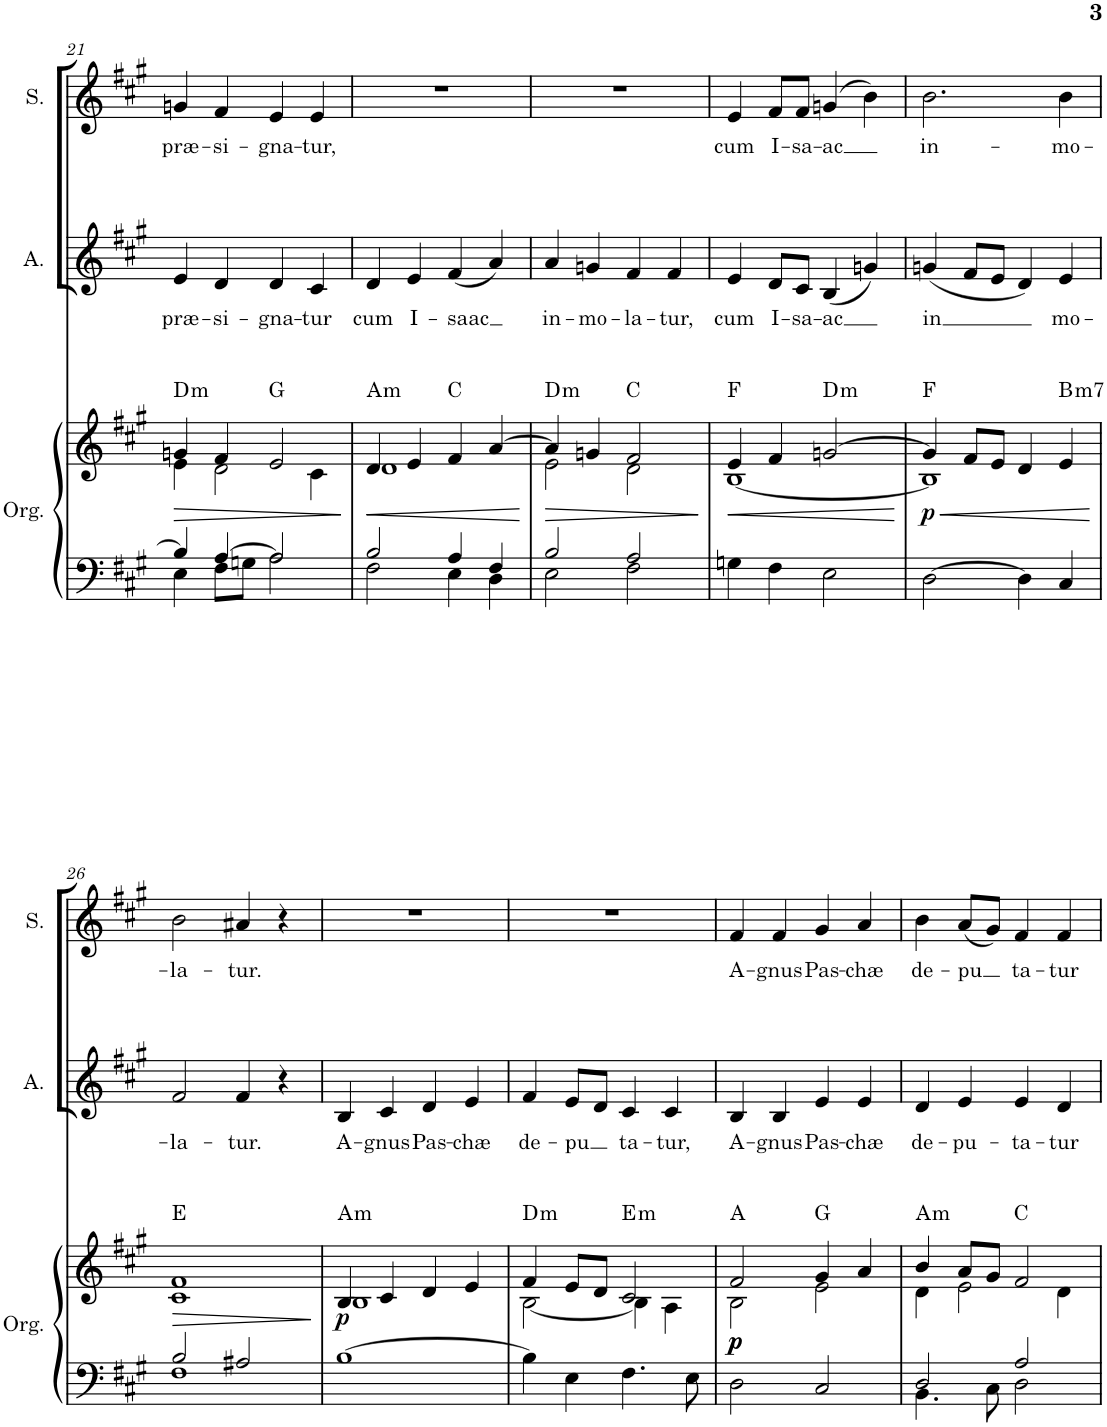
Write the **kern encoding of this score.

**kern	**kern	**dynam	**harte	**kern	**text	**kern	**text
*part3	*part3	*part3	*part3	*part2	*part2	*part1	*part1
*staff4	*staff3	*staff3/4	*	*staff2	*staff2	*staff1	*staff1
*I"Órgano	*	*	*	*I"Alto	*	*I"Soprano	*
*	*	*	*	*I'A.	*	*I'S.	*
!!LO:PB:g=z
*clefF4	*clefG2	*	*	*clefG2	*	*clefG2	*
*k[f#c#g#]	*k[f#c#g#]	*	*	*k[f#c#g#]	*	*k[f#c#g#]	*
*M4/4	*M4/4	*	*	*M4/4	*	*M4/4	*
=21	=21	=21	=21	=21	=21	=21	=21
*^	*	*	*	*	*	*	*
!	!	!	!LO:HP:b	!LO:H:kt=m	!	!LO:LY:b	!	!LO:LY:b
*	*	*^	*	*	*	*	*	*
4B/]	4E\	4gn/	4e\	>	D:min	4e/	præ-	4gn/	præ-
!	!	!	!	!	!	!	!LO:LY:b	!	!LO:LY:b
[4A/	8F#\L	4f#/	2d\	.	.	4d/	-si-	4f#/	-si-
.	8Gn\J	.	.	.	.	.	.	.	.
!	!	!	!	!	!	!	!LO:LY:b	!	!LO:LY:b
2A/]	2A\	2e/	.	.	G:maj	4d/	-gna-	4e/	-gna-
!	!	!	!	!	!	!	!LO:LY:b	!	!LO:LY:b
.	.	.	4c#\	.	.	4c#/	-tur	4e/	-tur,
*v	*v	*	*	*	*	*	*	*	*
*	*v	*v	*	*	*	*	*	*
.	.	]	.	.	.	.	.
=22	=22	=22	=22	=22	=22	=22	=22
*^	*	*	*	*	*	*	*
!	!	!	!LO:HP:b	!LO:H:kt=m	!	!LO:LY:b	!	!
*	*	*^	*	*	*	*	*	*
2B/	2F#\	4d/	1d	<	A:min	4d/	cum	1r	.
!	!	!	!	!	!	!	!LO:LY:b	!	!
.	.	4e/	.	.	.	4e/	I-	.	.
!	!	!	!	!	!	!	!LO:LY:b	!	!
4A/	4E\	4f#/	.	.	C:maj	(4f#/	-saac	.	.
4F#/	4D\	[4a/	.	.	.	4a/)	.	.	.
*v	*v	*	*	*	*	*	*	*	*
*	*v	*v	*	*	*	*	*	*
.	.	[	.	.	.	.	.
=23	=23	=23	=23	=23	=23	=23	=23
*^	*	*	*	*	*	*	*
!	!	!	!LO:HP:b	!LO:H:kt=m	!	!LO:LY:b	!	!
*	*	*^	*	*	*	*	*	*
2B/	2E\	4a/]	2e\	>	D:min	4a/	in-	1r	.
!	!	!	!	!	!	!	!LO:LY:b	!	!
.	.	4gn/	.	.	.	4gn/	-mo-	.	.
!	!	!	!	!	!	!	!LO:LY:b	!	!
2A/	2F#\	2f#/	2d\	.	C:maj	4f#/	-la-	.	.
!	!	!	!	!	!	!	!LO:LY:b	!	!
.	.	.	.	.	.	4f#/	-tur,	.	.
*v	*v	*	*	*	*	*	*	*	*
*	*v	*v	*	*	*	*	*	*
.	.	]	.	.	.	.	.
=24	=24	=24	=24	=24	=24	=24	=24
!	!	!LO:HP:b	!	!	!LO:LY:b	!	!LO:LY:b
*	*^	*	*	*	*	*	*
4Gn\	4e/	[1B	<	F:maj	4e/	cum	4e/	cum
!	!	!	!	!	!	!LO:LY:b	!	!LO:LY:b
4F#\	4f#/	.	.	.	8d/L	I-	8f#/L	I-
!	!	!	!	!	!	!LO:LY:b	!	!LO:LY:b
.	.	.	.	.	8c#/J	-sa-	8f#/J	-sa-
!	!	!	!	!LO:H:kt=m	!	!LO:LY:b	!	!LO:LY:b
2E\	[2gn/	.	.	D:min	(4B/	-ac	(4gn/	-ac
.	.	.	.	.	4gn/)	.	4b\)	.
*	*v	*v	*	*	*	*	*	*
.	.	[	.	.	.	.	.
=25	=25	=25	=25	=25	=25	=25	=25
!	!	!LO:HP:b	!	!	!LO:LY:b	!	!LO:LY:b
*	*^	*	*	*	*	*	*
!	!	!	!LO:DY:n=1:b	!	!	!	!	!
[2D\	4g/]	1B]	< p	F:maj	(4gn/	in	2.b\	in-
.	8f#/L	.	.	.	8f#/L	.	.	.
.	8e/J	.	.	.	8e/J	.	.	.
4D\]	4d/	.	.	.	4d/)	.	.	.
!	!	!	!	!LO:H:kt=m7	!	!LO:LY:b	!	!LO:LY:b
4C#/	4e/	.	.	B:min7	4e/	mo-	4b\	-mo-
*	*v	*v	*	*	*	*	*	*
.	.	[	.	.	.	.	.
!!LO:LB:g=z
=26	=26	=26	=26	=26	=26	=26	=26
*^	*	*	*	*	*	*	*
!	!	!	!LO:HP:b	!	!	!LO:LY:b	!	!LO:LY:b
*	*	*^	*	*	*	*	*	*
2B/	1F#	1f#	1c#	>	E:maj	2f#/	-la-	2b\	-la-
!	!	!	!	!	!	!	!LO:LY:b	!	!LO:LY:b
2A#X/	.	.	.	.	.	4f#/	-tur.	4a#X/	-tur.
.	.	.	.	.	.	4r	.	4r	.
*v	*v	*	*	*	*	*	*	*	*
*	*v	*v	*	*	*	*	*	*
.	.	]	.	.	.	.	.
=27	=27	=27	=27	=27	=27	=27	=27
*	*^	*	*	*	*	*	*
!	!	!	!LO:DY:b	!LO:H:kt=m	!	!LO:LY:b	!	!
[1B	4B/	1B	p	A:min	4B/	A-	1r	.
!	!	!	!	!	!	!LO:LY:b	!	!
.	4c#/	.	.	.	4c#/	-gnus	.	.
!	!	!	!	!	!	!LO:LY:b	!	!
.	4d/	.	.	.	4d/	Pas-	.	.
!	!	!	!	!	!	!LO:LY:b	!	!
.	4e/	.	.	.	4e/	-chæ	.	.
=28	=28	=28	=28	=28	=28	=28	=28	=28
!	!	!	!	!LO:H:kt=m	!	!LO:LY:b	!	!
4B\]	4f#/	[2B\	.	D:min	4f#/	de-	1r	.
!	!	!	!	!	!	!LO:LY:b	!	!
4E\	8e/L	.	.	.	8e/L	-pu	.	.
.	8d/J	.	.	.	8d/J	.	.	.
!	!	!	!	!LO:H:kt=m	!	!LO:LY:b	!	!
4.F#\	2c#/	4B\]	.	E:min	4c#/	ta-	.	.
!	!	!	!	!	!	!LO:LY:b	!	!
.	.	4A\	.	.	4c#/	-tur,	.	.
8E\	.	.	.	.	.	.	.	.
=29	=29	=29	=29	=29	=29	=29	=29	=29
!	!	!	!LO:DY:b	!	!	!LO:LY:b	!	!LO:LY:b
!	!	!	!LO:DY:n=1:b	!	!	!	!	!
2D\	2f#/	2B\	p p	A:maj	4B/	A-	4f#/	A-
!	!	!	!	!	!	!LO:LY:b	!	!LO:LY:b
.	.	.	.	.	4B/	-gnus	4f#/	-gnus
!	!	!	!	!	!	!LO:LY:b	!	!LO:LY:b
2C#/	4g#/	2e\	.	G:maj	4e/	Pas-	4g#/	Pas-
!	!	!	!	!	!	!LO:LY:b	!	!LO:LY:b
.	4a/	.	.	.	4e/	-chæ	4a/	-chæ
=30	=30	=30	=30	=30	=30	=30	=30	=30
*^	*	*	*	*	*	*	*	*
!	!	!	!	!	!LO:H:kt=m	!	!LO:LY:b	!	!LO:LY:b
2D/	4.BB\	4b/	4d\	.	A:min	4d/	de-	4b\	de-
!	!	!	!	!	!	!	!LO:LY:b	!	!LO:LY:b
.	.	8a/L	2e\	.	.	4e/	-pu-	(8a/L	-pu
.	8C#\	8g#/J	.	.	.	.	.	8g#/J)	.
!	!	!	!	!	!	!	!LO:LY:b	!	!LO:LY:b
2A/	2D\	2f#/	.	.	C:maj	4e/	-ta-	4f#/	ta-
!	!	!	!	!	!	!	!LO:LY:b	!	!LO:LY:b
.	.	.	4d\	.	.	4d/	-tur	4f#/	-tur
*v	*v	*	*	*	*	*	*	*	*
*	*v	*v	*	*	*	*	*	*
=	=	=	=	=	=	=	=
*-	*-	*-	*-	*-	*-	*-	*-
